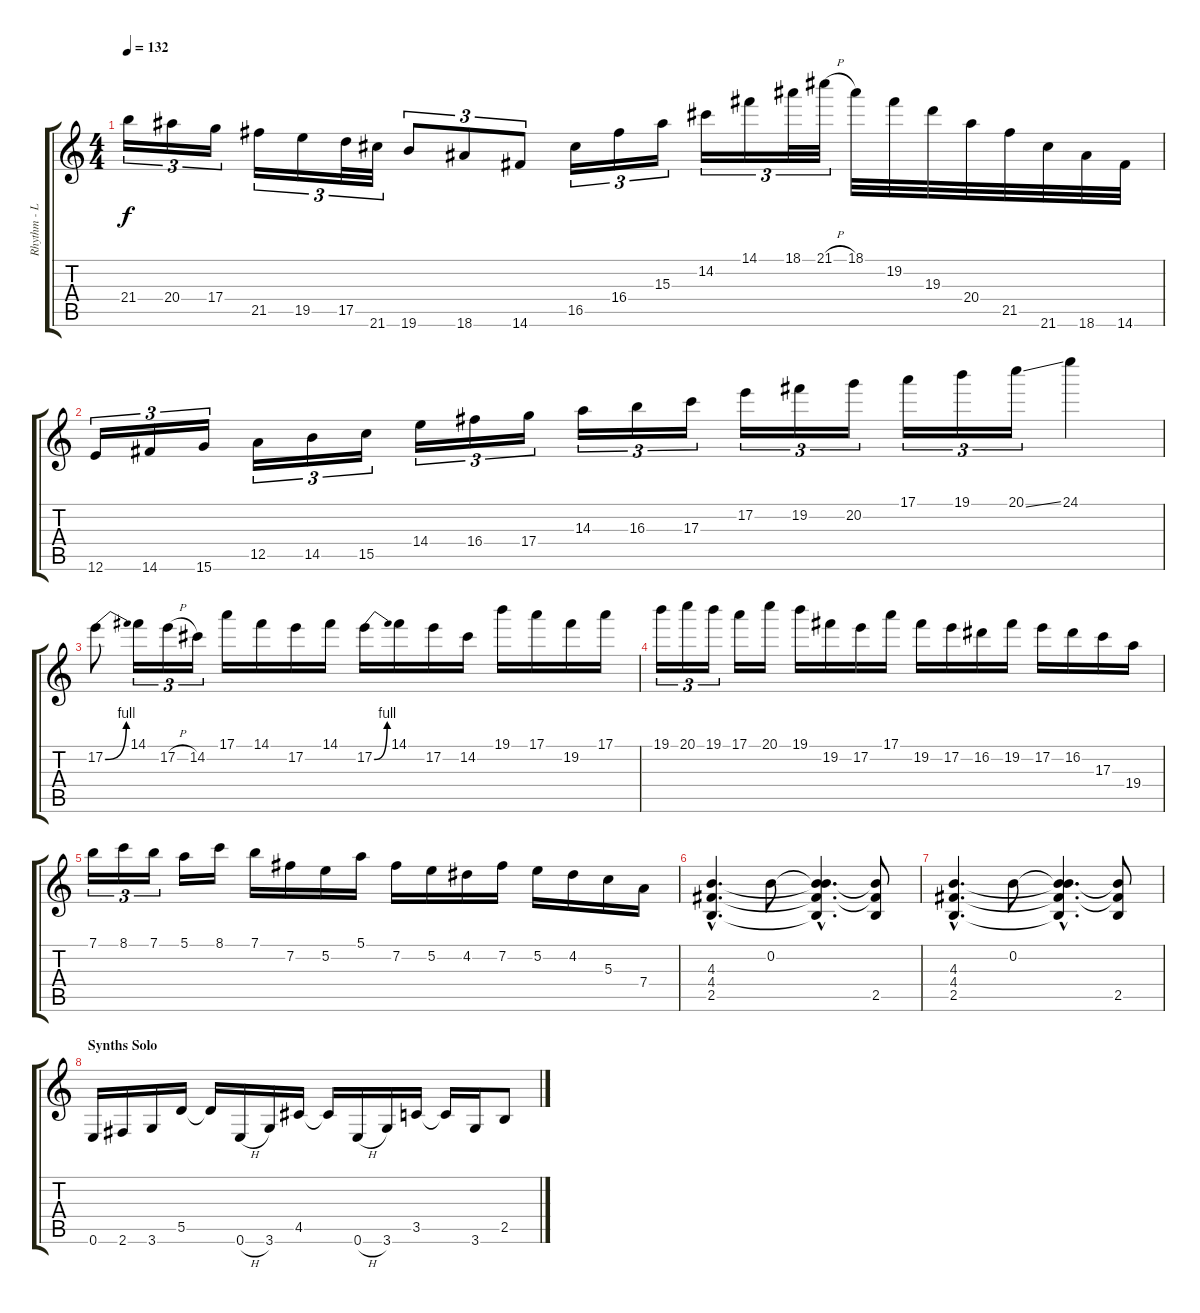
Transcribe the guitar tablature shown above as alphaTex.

\track ("Rhythm - Lead Guitar" "Rhythm - L") {instrument distortionguitar}
\staff {score tabs}
\tuning (E4 B3 G3 D3 A2 E2) {hide}
\ts (4 4)
\tempo 132
\clef g2
\ks c
21.4.16{tu (3 2) dy f} 20.4.16{tu (3 2)} 17.4.16{tu (3 2)} 21.5.16{tu (3 2)} 19.5.16{tu (3 2)} 17.5.32{tu (3 2)} 21.6.32{tu (3 2)} 19.6.8{tu (3 2)} 18.6.8{tu (3 2)} 14.6.8{tu (3 2)} 16.5.16{tu (3 2)} 16.4.16{tu (3 2)} 15.3.16{tu (3 2)} 14.2.16{tu (3 2)} 14.1.16{tu (3 2)} 18.1.32{tu (3 2)} 21.1{h}.32{tu (3 2)} 18.1.32 19.2.32 19.3.32 20.4.32 21.5.32 21.6.32 18.6.32 14.6.32 |
12.6.16{tu (3 2)} 14.6.16{tu (3 2)} 15.6.16{tu (3 2)} 12.5.16{tu (3 2)} 14.5.16{tu (3 2)} 15.5.16{tu (3 2)} 14.4.16{tu (3 2)} 16.4.16{tu (3 2)} 17.4.16{tu (3 2)} 14.3.16{tu (3 2)} 16.3.16{tu (3 2)} 17.3.16{tu (3 2)} 17.2.16{tu (3 2)} 19.2.16{tu (3 2)} 20.2.16{tu (3 2)} 17.1.16{tu (3 2)} 19.1.16{tu (3 2)} 20.1{ss}.16{tu (3 2)} 24.1.4 |
17.2{be (bend 0 0 60 4)}.8 14.1.16{tu (3 2)} 17.2{h}.16{tu (3 2)} 14.2.16{tu (3 2)} 17.1.16 14.1.16 17.2.16 14.1.16 17.2{be (bend 0 0 60 4)}.16 14.1.16 17.2.16 14.2.16 19.1.16 17.1.16 19.2.16 17.1.16 |
19.1.16{tu (3 2)} 20.1.16{tu (3 2)} 19.1.16{tu (3 2)} 17.1.16 20.1.16 19.1.16 19.2.16 17.2.16 17.1.16 19.2.16 17.2.16 16.2.16 19.2.16 17.2.16 16.2.16 17.3.16 19.4.16 |
7.1.16{tu (3 2)} 8.1.16{tu (3 2)} 7.1.16{tu (3 2)} 5.1.16 8.1.16 7.1.16 7.2.16 5.2.16 5.1.16 7.2.16 5.2.16 4.2.16 7.2.16 5.2.16 4.2.16 5.3.16 7.4.16 |
(4.3{hac} 4.4{hac} 2.5{hac}).4{d} 0.2.8 (0.2{hac t} 4.3{hac t} 4.4{hac t} 2.5{hac t}).4{d} (4.3{t} 4.4{t} 2.5).8 |
(4.3{hac} 4.4{hac} 2.5{hac}).4{d} 0.2.8 (0.2{hac t} 4.3{hac t} 4.4{hac t} 2.5{hac t}).4{d} (4.3{t} 4.4{t} 2.5).8 |
\section ("" "Synths Solo")
0.6.16 2.6.16 3.6.16 5.5.16 5.5{t}.16 0.6{h}.16 3.6.16 4.5.16 4.5{t}.16 0.6{h}.16 3.6.16 3.5.16 3.5{t}.16 3.6.16 2.5.8
